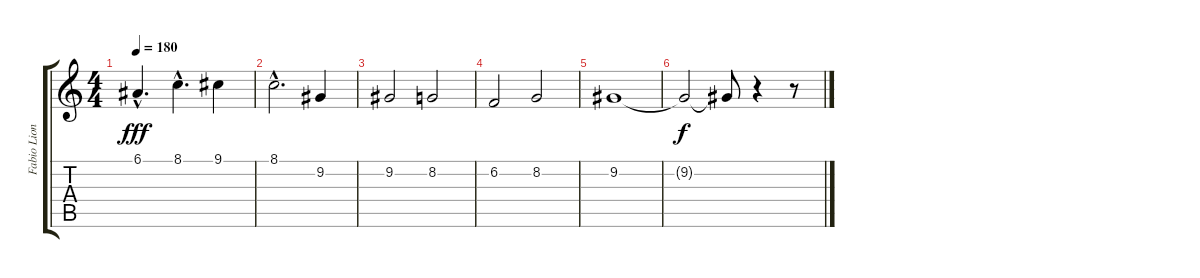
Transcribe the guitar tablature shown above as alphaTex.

\track ("Fabio Lione" "Fabio Lion") {instrument lead1square}
\staff {score tabs}
\tuning (E4 B3 G3 D3 A2 E2) {hide}
\ts (4 4)
\tempo 180
\clef g2
\ks c
6.1{hac}.4{d dy fff} 8.1{hac}.4{d} 9.1.4 |
8.1{hac}.2{d} 9.2.4 |
9.2.2 8.2.2 |
6.2.2 8.2.2 |
9.2.1 |
9.2{t}.2{dy f} 9.2{t}.8 r.4 r.8
